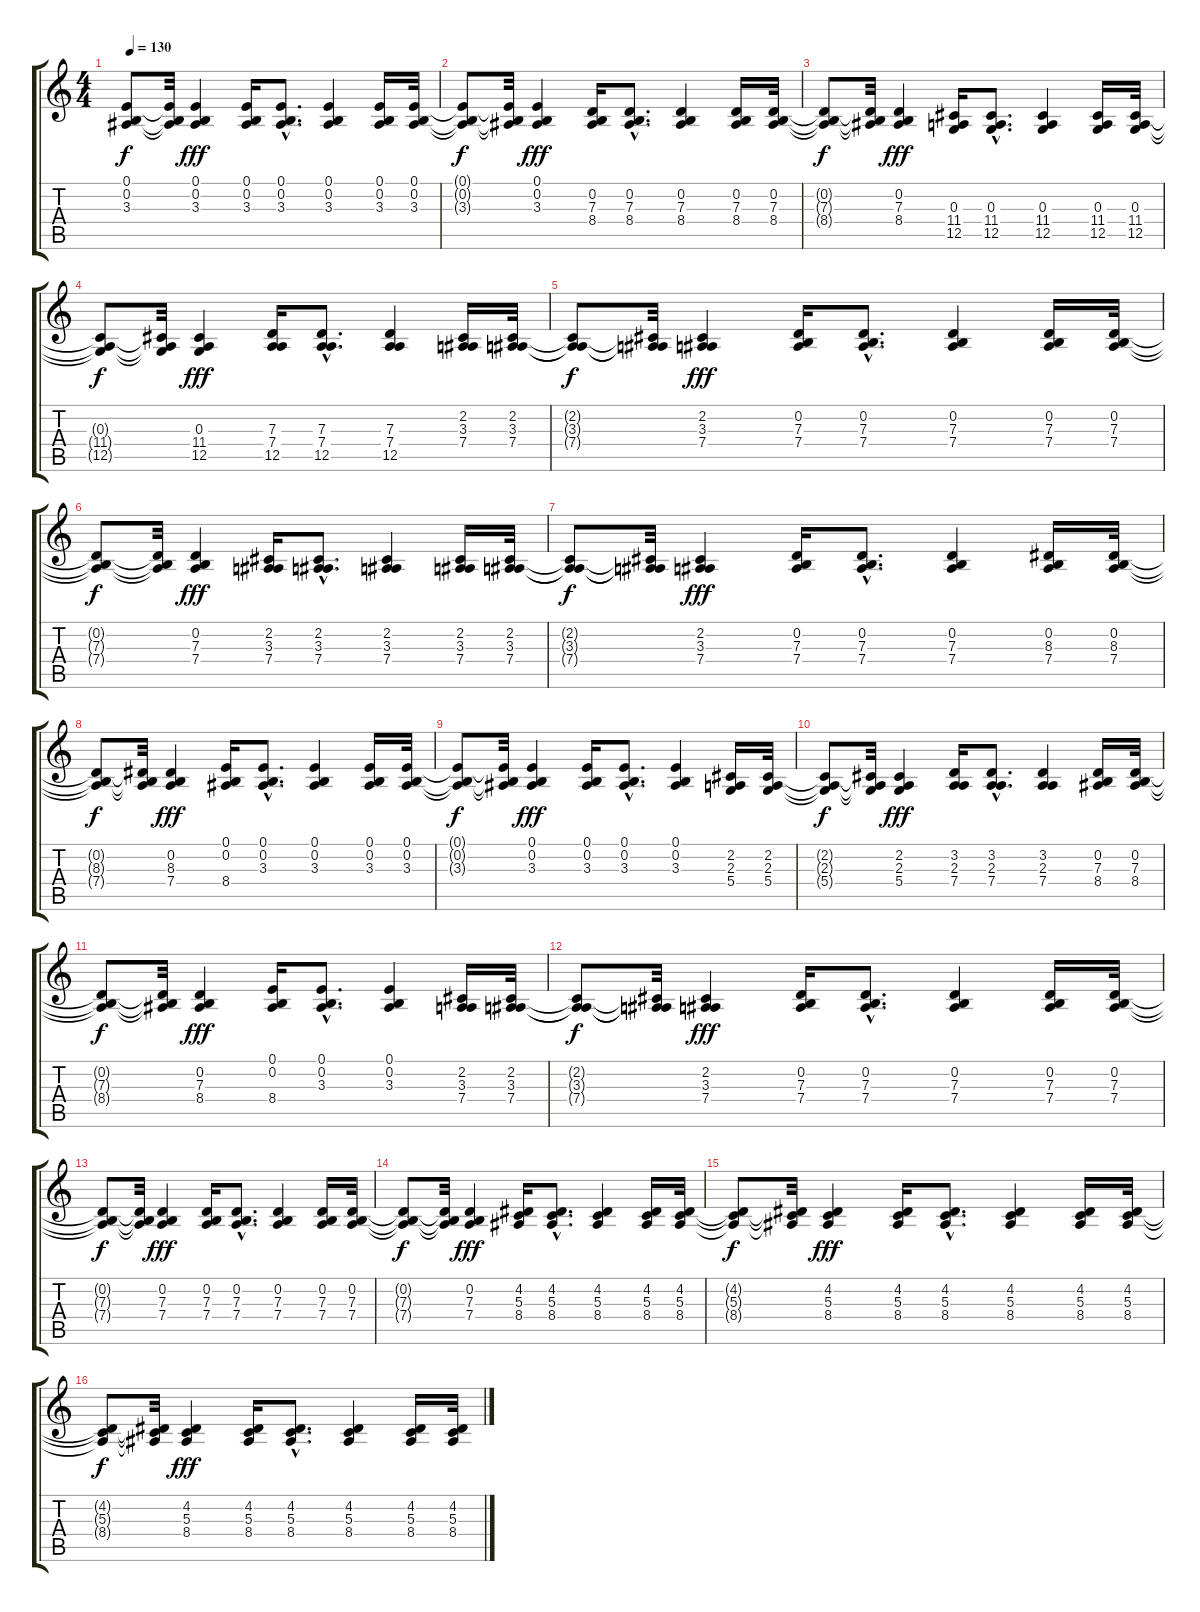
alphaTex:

\track "" {instrument acousticgrandpiano}
\staff {score tabs}
\tuning (E4 B3 G3 D3 A2 E2) {hide}
\ts (4 4)
\tempo 130
\clef g2
\ks c
(0.1{t} 0.2{t} 3.3{t}).8{dy f} (0.1{t} 0.2{t} 3.3{t}).32 (0.1 0.2 3.3).4{dy fff volume 16} (0.1 0.2 3.3).16{volume 16} (0.1{hac} 0.2{hac} 3.3{hac}).8{d} (0.1 0.2 3.3).4{volume 16} (0.1 0.2 3.3).16{volume 16} (0.1 0.2 3.3).32 |
(0.1{t} 0.2{t} 3.3{t}).8{dy f} (0.1{t} 0.2{t} 3.3{t}).32 (0.1 0.2 3.3).4{dy fff volume 16} (0.2 7.3 8.4).16{volume 16} (0.2{hac} 7.3{hac} 8.4{hac}).8{d} (0.2 7.3 8.4).4{volume 16} (0.2 7.3 8.4).16{volume 16} (0.2 7.3 8.4).32 |
(0.2{t} 7.3{t} 8.4{t}).8{dy f} (0.2{t} 7.3{t} 8.4{t}).32 (0.2 7.3 8.4).4{dy fff volume 16} (0.3 11.4 12.5).16{volume 16} (0.3{hac} 11.4{hac} 12.5{hac}).8{d} (0.3 11.4 12.5).4{volume 16} (0.3 11.4 12.5).16{volume 16} (0.3 11.4 12.5).32 |
(0.3{t} 11.4{t} 12.5{t}).8{dy f} (0.3{t} 11.4{t} 12.5{t}).32 (0.3 11.4 12.5).4{dy fff volume 16} (7.3 7.4 12.5).16{volume 16} (7.3{hac} 7.4{hac} 12.5{hac}).8{d} (7.3 7.4 12.5).4{volume 16} (2.2 3.3 7.4).16{volume 16} (2.2 3.3 7.4).32 |
(2.2{t} 3.3{t} 7.4{t}).8{dy f} (2.2{t} 3.3{t} 7.4{t}).32 (2.2 3.3 7.4).4{dy fff volume 16} (0.2 7.3 7.4).16{volume 16} (0.2{hac} 7.3{hac} 7.4{hac}).8{d} (0.2 7.3 7.4).4{volume 16} (0.2 7.3 7.4).16{volume 16} (0.2 7.3 7.4).32 |
(0.2{t} 7.3{t} 7.4{t}).8{dy f} (0.2{t} 7.3{t} 7.4{t}).32 (0.2 7.3 7.4).4{dy fff volume 16} (2.2 3.3 7.4).16{volume 16} (2.2{hac} 3.3{hac} 7.4{hac}).8{d} (2.2 3.3 7.4).4{volume 16} (2.2 3.3 7.4).16{volume 16} (2.2 3.3 7.4).32 |
(2.2{t} 3.3{t} 7.4{t}).8{dy f} (2.2{t} 3.3{t} 7.4{t}).32 (2.2 3.3 7.4).4{dy fff volume 16} (0.2 7.3 7.4).16{volume 16} (0.2{hac} 7.3{hac} 7.4{hac}).8{d} (0.2 7.3 7.4).4{volume 16} (0.2 8.3 7.4).16{volume 16} (0.2 8.3 7.4).32 |
(0.2{t} 8.3{t} 7.4{t}).8{dy f} (0.2{t} 8.3{t} 7.4{t}).32 (0.2 8.3 7.4).4{dy fff volume 16} (0.1 0.2 8.4).16{volume 16} (0.1{hac} 0.2{hac} 3.3{hac}).8{d} (0.1 0.2 3.3).4{volume 16} (0.1 0.2 3.3).16{volume 16} (0.1 0.2 3.3).32 |
(0.1{t} 0.2{t} 3.3{t}).8{dy f} (0.1{t} 0.2{t} 3.3{t}).32 (0.1 0.2 3.3).4{dy fff volume 16} (0.1 0.2 3.3).16{volume 16} (0.1{hac} 0.2{hac} 3.3{hac}).8{d} (0.1 0.2 3.3).4{volume 16} (2.2 2.3 5.4).16{volume 16} (2.2 2.3 5.4).32 |
(2.2{t} 2.3{t} 5.4{t}).8{dy f} (2.2{t} 2.3{t} 5.4{t}).32 (2.2 2.3 5.4).4{dy fff volume 16} (3.2 2.3 7.4).16{volume 16} (3.2{hac} 2.3{hac} 7.4{hac}).8{d} (3.2 2.3 7.4).4{volume 16} (0.2 7.3 8.4).16{volume 16} (0.2 7.3 8.4).32 |
(0.2{t} 7.3{t} 8.4{t}).8{dy f} (0.2{t} 7.3{t} 8.4{t}).32 (0.2 7.3 8.4).4{dy fff volume 16} (0.1 0.2 8.4).16{volume 16} (0.1{hac} 0.2{hac} 3.3{hac}).8{d} (0.1 0.2 3.3).4{volume 16} (2.2 3.3 7.4).16{volume 16} (2.2 3.3 7.4).32 |
(2.2{t} 3.3{t} 7.4{t}).8{dy f} (2.2{t} 3.3{t} 7.4{t}).32 (2.2 3.3 7.4).4{dy fff volume 16} (0.2 7.3 7.4).16{volume 16} (0.2{hac} 7.3{hac} 7.4{hac}).8{d} (0.2 7.3 7.4).4{volume 16} (0.2 7.3 7.4).16{volume 16} (0.2 7.3 7.4).32 |
(0.2{t} 7.3{t} 7.4{t}).8{dy f} (0.2{t} 7.3{t} 7.4{t}).32 (0.2 7.3 7.4).4{dy fff volume 16} (0.2 7.3 7.4).16{volume 16} (0.2{hac} 7.3{hac} 7.4{hac}).8{d} (0.2 7.3 7.4).4{volume 16} (0.2 7.3 7.4).16{volume 16} (0.2 7.3 7.4).32 |
(0.2{t} 7.3{t} 7.4{t}).8{dy f} (0.2{t} 7.3{t} 7.4{t}).32 (0.2 7.3 7.4).4{dy fff volume 16} (4.2 5.3 8.4).16{volume 16} (4.2{hac} 5.3{hac} 8.4{hac}).8{d} (4.2 5.3 8.4).4{volume 16} (4.2 5.3 8.4).16{volume 16} (4.2 5.3 8.4).32 |
(4.2{t} 5.3{t} 8.4{t}).8{dy f} (4.2{t} 5.3{t} 8.4{t}).32 (4.2 5.3 8.4).4{dy fff volume 16} (4.2 5.3 8.4).16{volume 16} (4.2{hac} 5.3{hac} 8.4{hac}).8{d} (4.2 5.3 8.4).4{volume 16} (4.2 5.3 8.4).16{volume 16} (4.2 5.3 8.4).32 |
(4.2{t} 5.3{t} 8.4{t}).8{dy f} (4.2{t} 5.3{t} 8.4{t}).32 (4.2 5.3 8.4).4{dy fff volume 16} (4.2 5.3 8.4).16{volume 16} (4.2{hac} 5.3{hac} 8.4{hac}).8{d} (4.2 5.3 8.4).4{volume 16} (4.2 5.3 8.4).16{volume 16} (4.2 5.3 8.4).32
